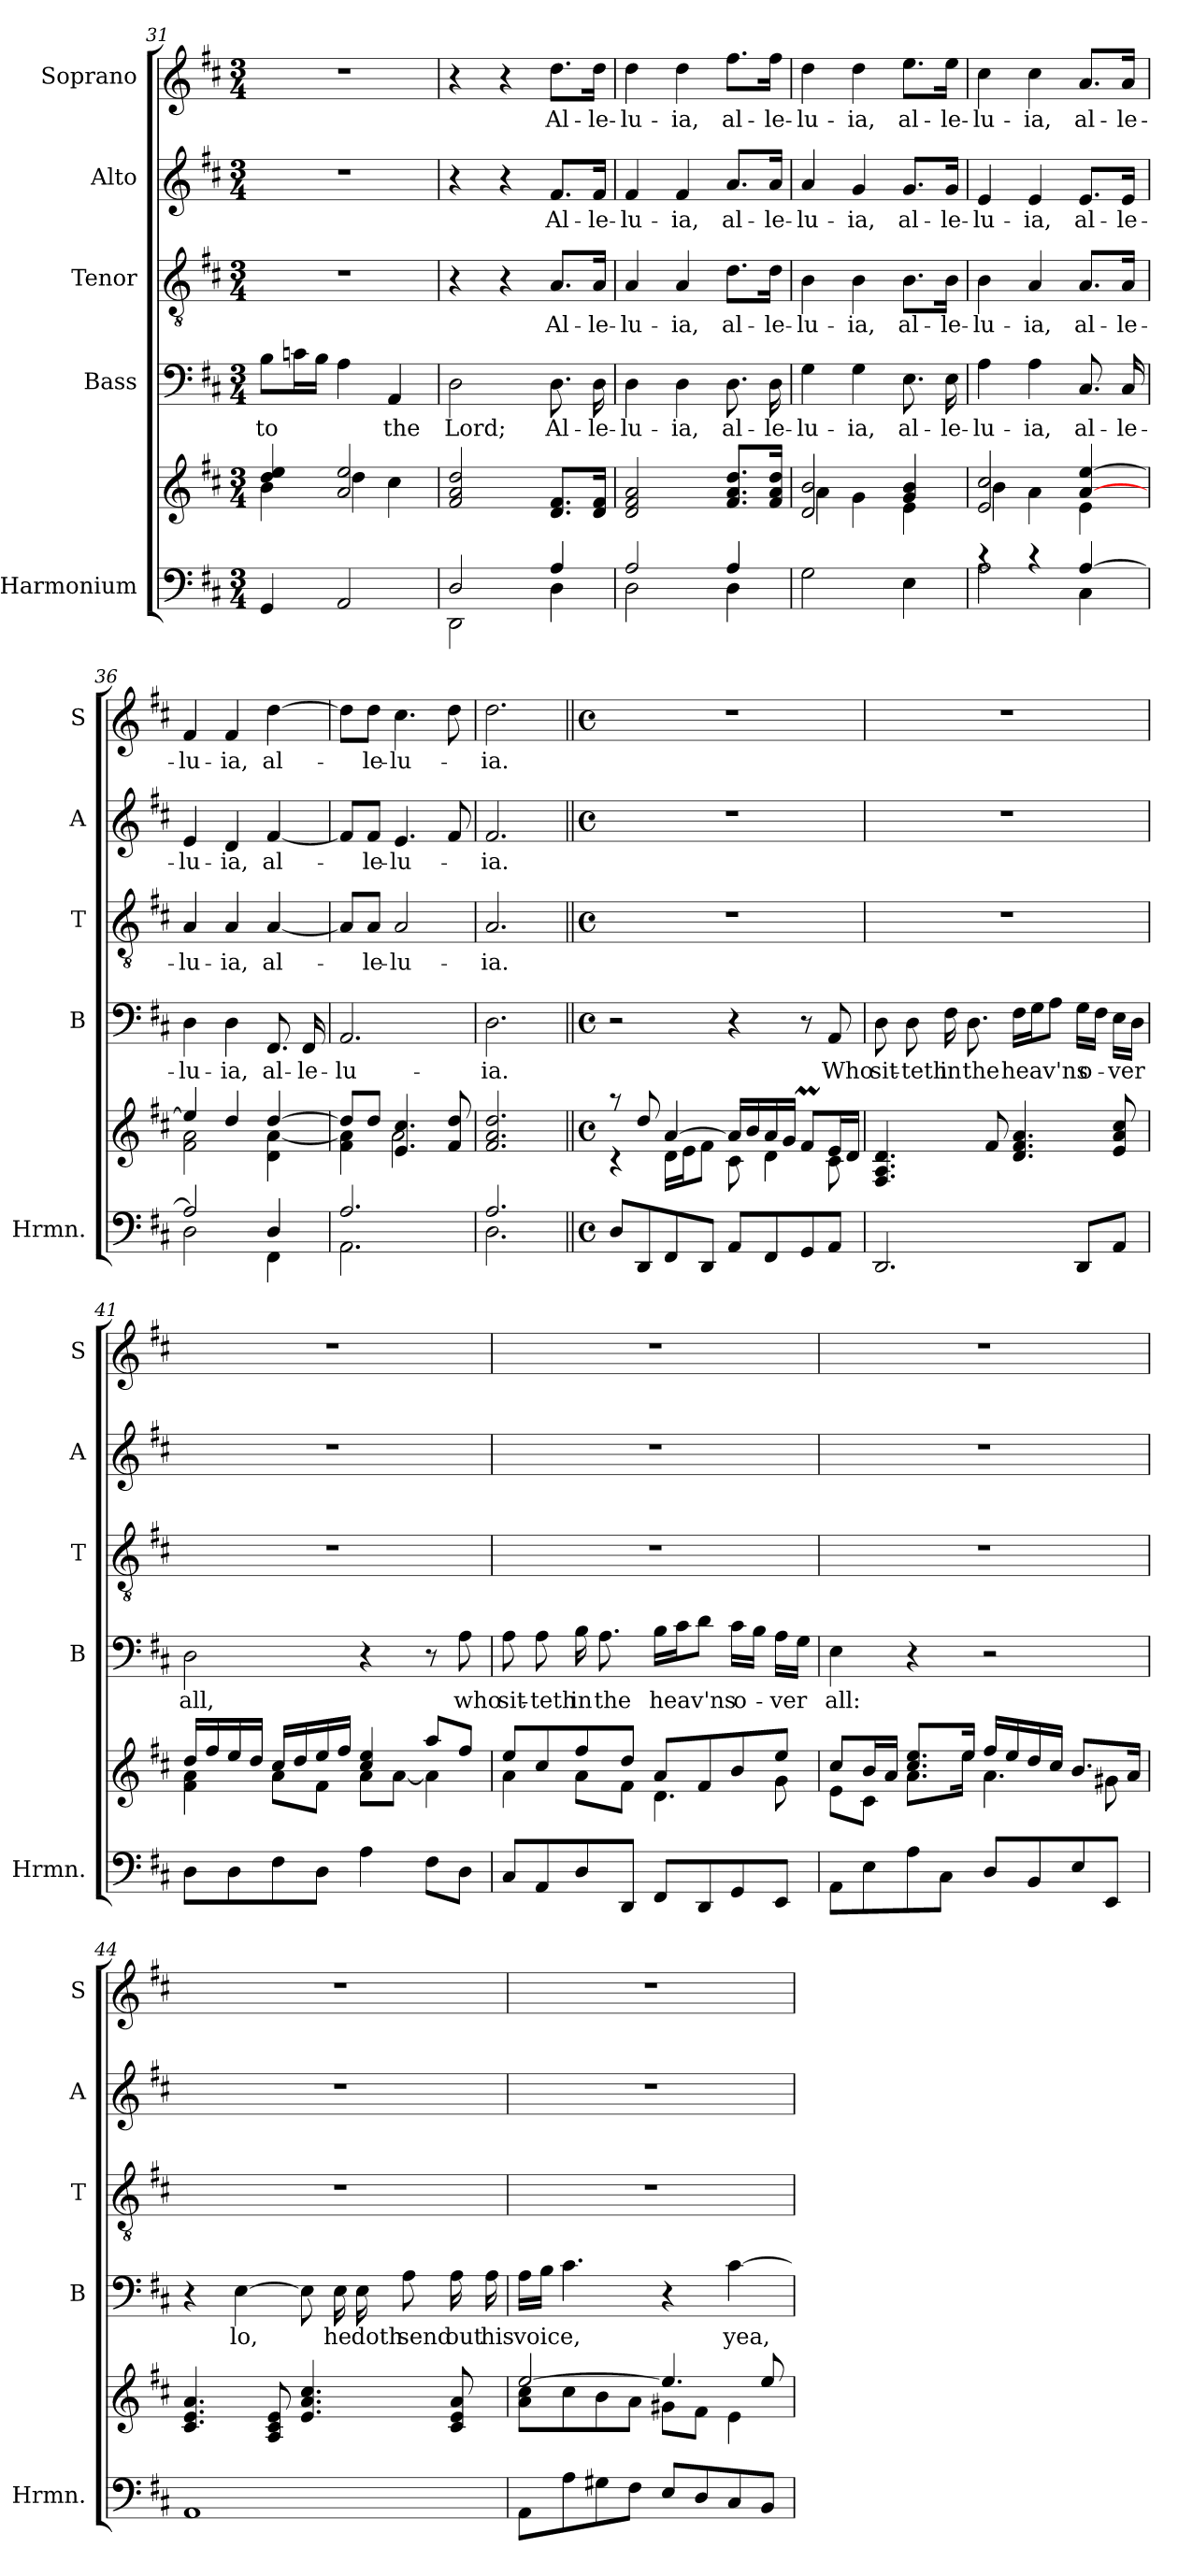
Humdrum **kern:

**kern	**kern	**kern	**text	**kern	**text	**kern	**text	**kern	**text
*part5	*part5	*part4	*part4	*part3	*part3	*part2	*part2	*part1	*part1
*staff6	*staff5	*staff4	*staff4	*staff3	*staff3	*staff2	*staff2	*staff1	*staff1
*I"Harmonium	*	*I"Bass	*	*I"Tenor	*	*I"Alto	*	*I"Soprano	*
*I'Hrmn.	*	*I'B	*	*I'T	*	*I'A	*	*I'S	*
*clefF4	*clefG2	*clefF4	*	*clefGv2	*	*clefG2	*	*clefG2	*
*k[f#c#]	*k[f#c#]	*k[f#c#]	*	*k[f#c#]	*	*k[f#c#]	*	*k[f#c#]	*
*D:	*D:	*D:	*	*D:	*	*D:	*	*D:	*
*M3/4	*M3/4	*M3/4	*	*M3/4	*	*M3/4	*	*M3/4	*
=31	=31	=31	=31	=31	=31	=31	=31	=31	=31
*	*^	*	*	*	*	*	*	*	*
!	!	!	!	!LO:LY:b	!	!	!	!	!	!
4GG/	4dd/ 4ee/	4b\	8B\L	-to	2.r	.	2.r	.	2.r	.
.	.	.	16cn\L	.	.	.	.	.	.	.
.	.	.	16B\JJ	.	.	.	.	.	.	.
2AA/	2a/ 2ee/	4dd\	4A\	.	.	.	.	.	.	.
!	!	!	!	!LO:LY:b	!	!	!	!	!	!
.	.	4cc#\	4AA/	the	.	.	.	.	.	.
=32	=32	=32	=32	=32	=32	=32	=32	=32	=32	=32
*^	*	*	*	*	*	*	*	*	*	*
!	!	!	!	!	!LO:LY:b	!	!	!	!	!	!
*	*	*v	*v	*	*	*	*	*	*	*	*
2D/	2DD\	2f#/ 2a/ 2dd/	2D\	Lord;	4r	.	4r	.	4r	.
.	.	.	.	.	4r	.	4r	.	4r	.
!	!	!	!	!LO:LY:b	!	!LO:LY:b	!	!LO:LY:b	!	!LO:LY:b
4A/	4D\	8.d/ 8.f#/L	8.D\	Al-	8.A/L	Al-	8.f#/L	Al-	8.dd\L	Al-
!	!	!	!	!LO:LY:b	!	!LO:LY:b	!	!LO:LY:b	!	!LO:LY:b
.	.	16d/ 16f#/Jk	16D\	-le-	16A/Jk	-le-	16f#/Jk	-le-	16dd\Jk	-le-
=33	=33	=33	=33	=33	=33	=33	=33	=33	=33	=33
!	!	!	!	!LO:LY:b	!	!LO:LY:b	!	!LO:LY:b	!	!LO:LY:b
2A/	2D\	2d/ 2f#/ 2a/	4D\	-lu-	4A/	-lu-	4f#/	-lu-	4dd\	-lu-
!	!	!	!	!LO:LY:b	!	!LO:LY:b	!	!LO:LY:b	!	!LO:LY:b
.	.	.	4D\	-ia,	4A/	-ia,	4f#/	-ia,	4dd\	-ia,
!	!	!	!	!LO:LY:b	!	!LO:LY:b	!	!LO:LY:b	!	!LO:LY:b
4A/	4D\	8.f#/ 8.a/ 8.dd/L	8.D\	al-	8.d\L	al-	8.a/L	al-	8.ff#\L	al-
!	!	!	!	!LO:LY:b	!	!LO:LY:b	!	!LO:LY:b	!	!LO:LY:b
.	.	16f#/ 16a/ 16dd/Jk	16D\	-le-	16d\Jk	-le-	16a/Jk	-le-	16ff#\Jk	-le-
*v	*v	*	*	*	*	*	*	*	*	*
=34	=34	=34	=34	=34	=34	=34	=34	=34	=34
*	*^	*	*	*	*	*	*	*	*
!	!	!	!	!LO:LY:b	!	!LO:LY:b	!	!LO:LY:b	!	!LO:LY:b
2G\	2d/ 2b/	4a\	4G\	-lu-	4B\	-lu-	4a/	-lu-	4dd\	-lu-
!	!	!	!	!LO:LY:b	!	!LO:LY:b	!	!LO:LY:b	!	!LO:LY:b
.	.	4g\	4G\	-ia,	4B\	-ia,	4g/	-ia,	4dd\	-ia,
!	!	!	!	!LO:LY:b	!	!LO:LY:b	!	!LO:LY:b	!	!LO:LY:b
4E\	4g/ 4b/	4e\	8.E\	al-	8.B\L	al-	8.g/L	al-	8.ee\L	al-
!	!	!	!	!LO:LY:b	!	!LO:LY:b	!	!LO:LY:b	!	!LO:LY:b
.	.	.	16E\	-le-	16B\Jk	-le-	16g/Jk	-le-	16ee\Jk	-le-
=35	=35	=35	=35	=35	=35	=35	=35	=35	=35	=35
*^	*	*	*	*	*	*	*	*	*	*
!	!	!	!	!	!LO:LY:b	!	!LO:LY:b	!	!LO:LY:b	!	!LO:LY:b
4rc	2A\	2e/ 2cc#/	4b\	4A\	-lu-	4B\	-lu-	4e/	-lu-	4cc#\	-lu-
!	!	!	!	!	!LO:LY:b	!	!LO:LY:b	!	!LO:LY:b	!	!LO:LY:b
4rc	.	.	4a\	4A\	-ia,	4A/	-ia,	4e/	-ia,	4cc#\	-ia,
!	!	!	!	!	!LO:LY:b	!	!LO:LY:b	!	!LO:LY:b	!	!LO:LY:b
[>4A/	4C#\	[>4a/ [>4ee/	4e\	8.C#/	al-	8.A/L	al-	8.e/L	al-	8.a/L	al-
!	!	!	!	!	!LO:LY:b	!	!LO:LY:b	!	!LO:LY:b	!	!LO:LY:b
.	.	.	.	16C#/	-le-	16A/Jk	-le-	16e/Jk	-le-	16a/Jk	-le-
!!LO:PB:g=z
=36	=36	=36	=36	=36	=36	=36	=36	=36	=36	=36	=36
!	!	!	!	!	!LO:LY:b	!	!LO:LY:b	!	!LO:LY:b	!	!LO:LY:b
2A/]	2D\	4ee/]	2f#\ 2a\	4D\	-lu-	4A/	-lu-	4e/	-lu-	4f#/	-lu-
!	!	!	!	!	!LO:LY:b	!	!LO:LY:b	!	!LO:LY:b	!	!LO:LY:b
.	.	4dd/	.	4D\	-ia,	4A/	-ia,	4d/	-ia,	4f#/	-ia,
!	!	!	!	!	!LO:LY:b	!	!LO:LY:b	!	!LO:LY:b	!	!LO:LY:b
4D/	4FF#\	[>4dd/	4d\ [<4a\	8.FF#/	al-	[4A/	al-	[4f#/	al-	[4dd\	al-
!	!	!	!	!	!LO:LY:b	!	!	!	!	!	!
.	.	.	.	16FF#/	-le-	.	.	.	.	.	.
=37	=37	=37	=37	=37	=37	=37	=37	=37	=37	=37	=37
!	!	!	!	!	!LO:LY:b	!	!	!	!	!	!
2.A/	2.AA\	8dd/L]	4f#\ 4a\]	2.AA/	-lu-	8A/L]	.	8f#/L]	.	8dd\L]	.
!	!	!	!	!	!	!	!LO:LY:b	!	!LO:LY:b	!	!LO:LY:b
.	.	8dd/J	.	.	.	8A/J	-le-	8f#/J	-le-	8dd\J	-le-
!	!	!	!	!	!	!	!LO:LY:b	!	!LO:LY:b	!	!LO:LY:b
.	.	4.e/ 4.cc#/	2a\	.	.	2A/	-lu-	4.e/	-lu-	4.cc#\	-lu-
.	.	8f#/ 8dd/	.	.	.	.	.	8f#/	.	8dd\	.
*	*	*v	*v	*	*	*	*	*	*	*	*
=38	=38	=38	=38	=38	=38	=38	=38	=38	=38	=38
!	!	!	!	!LO:LY:b	!	!LO:LY:b	!	!LO:LY:b	!	!LO:LY:b
2.A/	2.D\	2.f#/ 2.a/ 2.dd/	2.D\	-ia.	2.A/	-ia.	2.f#/	-ia.	2.dd\	-ia.
*v	*v	*	*	*	*	*	*	*	*	*
=39||	=39||	=39||	=39||	=39||	=39||	=39||	=39||	=39||	=39||
*M4/4	*M4/4	*M4/4	*	*M4/4	*	*M4/4	*	*M4/4	*
*met(c)	*met(c)	*met(c)	*	*met(c)	*	*met(c)	*	*met(c)	*
*	*^	*	*	*	*	*	*	*	*
8D/L	8raa	4rc	2r	.	1r	.	1r	.	1r	.
8DD/	8dd/	.	.	.	.	.	.	.	.	.
8FF#/	[>4a/	16d\LL	.	.	.	.	.	.	.	.
.	.	16e\J	.	.	.	.	.	.	.	.
8DD/J	.	8f#\J	.	.	.	.	.	.	.	.
8AA/L	16a/LL]	8c#\	4r	.	.	.	.	.	.	.
.	16b/	.	.	.	.	.	.	.	.	.
8FF#/	16a/	4d\	.	.	.	.	.	.	.	.
.	16g/JJ	.	.	.	.	.	.	.	.	.
8GG/	8f#m/L	.	8r	.	.	.	.	.	.	.
!	!	!	!	!LO:LY:b	!	!	!	!	!	!
8AA/J	16e/L	8c#\	8AA/	Who	.	.	.	.	.	.
.	16d/JJ	.	.	.	.	.	.	.	.	.
*	*v	*v	*	*	*	*	*	*	*	*
=40	=40	=40	=40	=40	=40	=40	=40	=40	=40
!	!	!	!LO:LY:b	!	!	!	!	!	!
2.DD/	4.F#/ 4.A/ 4.d/	8D\	sit-	1r	.	1r	.	1r	.
!	!	!	!LO:LY:b	!	!	!	!	!	!
.	.	8D\	-teth	.	.	.	.	.	.
!	!	!	!LO:LY:b	!	!	!	!	!	!
.	.	16F#\	in	.	.	.	.	.	.
!	!	!	!LO:LY:b	!	!	!	!	!	!
.	.	8.D\	the	.	.	.	.	.	.
.	8f#/	.	.	.	.	.	.	.	.
!	!	!	!LO:LY:b	!	!	!	!	!	!
.	4.d/ 4.f#/ 4.a/	16F#\LL	heav'ns	.	.	.	.	.	.
.	.	16G\J	.	.	.	.	.	.	.
.	.	8A\J	.	.	.	.	.	.	.
!	!	!	!LO:LY:b	!	!	!	!	!	!
8DD/L	.	16G\LL	o-	.	.	.	.	.	.
.	.	16F#\JJ	.	.	.	.	.	.	.
!	!	!	!LO:LY:b	!	!	!	!	!	!
8AA/J	8e/ 8a/ 8cc#/	16E\LL	-ver	.	.	.	.	.	.
.	.	16D\JJ	.	.	.	.	.	.	.
!!LO:LB:g=z
=41	=41	=41	=41	=41	=41	=41	=41	=41	=41
*	*^	*	*	*	*	*	*	*	*
!	!	!	!	!LO:LY:b	!	!	!	!	!	!
8D\L	16dd/LL	4f#\ 4a\	2D\	all,	1r	.	1r	.	1r	.
.	16ff#/	.	.	.	.	.	.	.	.	.
8D\	16ee/	.	.	.	.	.	.	.	.	.
.	16dd/JJ	.	.	.	.	.	.	.	.	.
8F#\	16cc#/LL	8a\L	.	.	.	.	.	.	.	.
.	16dd/	.	.	.	.	.	.	.	.	.
8D\J	16ee/	8f#\J	.	.	.	.	.	.	.	.
.	16ff#/JJ	.	.	.	.	.	.	.	.	.
4A\	4cc#/ 4ee/	8a\L	4r	.	.	.	.	.	.	.
.	.	[<8a\J	.	.	.	.	.	.	.	.
8F#\L	8aa/L	4a\]	8r	.	.	.	.	.	.	.
!	!	!	!	!LO:LY:b	!	!	!	!	!	!
8D\J	8ff#/J	.	8A\	who	.	.	.	.	.	.
=42	=42	=42	=42	=42	=42	=42	=42	=42	=42	=42
!	!	!	!	!LO:LY:b	!	!	!	!	!	!
8C#/L	8ee/L	4a\	8A\	sit-	1r	.	1r	.	1r	.
!	!	!	!	!LO:LY:b	!	!	!	!	!	!
8AA/	8cc#/	.	8A\	-teth	.	.	.	.	.	.
!	!	!	!	!LO:LY:b	!	!	!	!	!	!
8D/	8ff#/	8a\L	16B\	in	.	.	.	.	.	.
!	!	!	!	!LO:LY:b	!	!	!	!	!	!
.	.	.	8.A\	the	.	.	.	.	.	.
8DD/J	8dd/J	8f#\J	.	.	.	.	.	.	.	.
!	!	!	!	!LO:LY:b	!	!	!	!	!	!
8FF#/L	8a/L	4.d\	16B\LL	heav'ns	.	.	.	.	.	.
.	.	.	16c#\J	.	.	.	.	.	.	.
8DD/	8f#/	.	8d\J	.	.	.	.	.	.	.
!	!	!	!	!LO:LY:b	!	!	!	!	!	!
8GG/	8b/	.	16c#\LL	o-	.	.	.	.	.	.
.	.	.	16B\JJ	.	.	.	.	.	.	.
!	!	!	!	!LO:LY:b	!	!	!	!	!	!
8EE/J	8ee/J	8g\	16A\LL	-ver	.	.	.	.	.	.
.	.	.	16G\JJ	.	.	.	.	.	.	.
=43	=43	=43	=43	=43	=43	=43	=43	=43	=43	=43
!	!	!	!	!LO:LY:b	!	!	!	!	!	!
8AA\L	8cc#/L	8e\L	4E\	all:	1r	.	1r	.	1r	.
8E\	16b/L	8c#\J	.	.	.	.	.	.	.	.
.	16a/JJ	.	.	.	.	.	.	.	.	.
8A\	8.cc#/ 8.ee/L	8.a\L	4r	.	.	.	.	.	.	.
8C#\J	.	.	.	.	.	.	.	.	.	.
.	16ee/Jk	16ee\Jk	.	.	.	.	.	.	.	.
8D/L	16ff#/LL	4.a\	2r	.	.	.	.	.	.	.
.	16ee/	.	.	.	.	.	.	.	.	.
8BB/	16dd/	.	.	.	.	.	.	.	.	.
.	16cc#/JJ	.	.	.	.	.	.	.	.	.
8E/	8.b/L	.	.	.	.	.	.	.	.	.
8EE/J	.	8g#X\	.	.	.	.	.	.	.	.
.	16a/Jk	.	.	.	.	.	.	.	.	.
*	*v	*v	*	*	*	*	*	*	*	*
!!LO:LB:g=z
=44	=44	=44	=44	=44	=44	=44	=44	=44	=44
1AA	4.c#/ 4.e/ 4.a/	4r	.	1r	.	1r	.	1r	.
!	!	!	!LO:LY:b	!	!	!	!	!	!
.	.	[4E\	lo,	.	.	.	.	.	.
.	8A/ 8c#/ 8e/	.	.	.	.	.	.	.	.
.	4.e/ 4.a/ 4.cc#/	8E\]	.	.	.	.	.	.	.
!	!	!	!LO:LY:b	!	!	!	!	!	!
.	.	16E\	he	.	.	.	.	.	.
!	!	!	!LO:LY:b	!	!	!	!	!	!
.	.	16E\	doth	.	.	.	.	.	.
!	!	!	!LO:LY:b	!	!	!	!	!	!
.	.	8A\	send	.	.	.	.	.	.
!	!	!	!LO:LY:b	!	!	!	!	!	!
.	8c#/ 8e/ 8a/	16A\	out	.	.	.	.	.	.
!	!	!	!LO:LY:b	!	!	!	!	!	!
.	.	16A\	his	.	.	.	.	.	.
=45	=45	=45	=45	=45	=45	=45	=45	=45	=45
*	*^	*	*	*	*	*	*	*	*
!	!	!	!	!LO:LY:b	!	!	!	!	!	!
8AA\L	[>2ee/	8a\ 8cc#\L	16A\LL	voice,	1r	.	1r	.	1r	.
.	.	.	16B\JJ	.	.	.	.	.	.	.
8A\	.	8cc#\	4.c#\	.	.	.	.	.	.	.
8G#X\	.	8b\	.	.	.	.	.	.	.	.
8F#\J	.	8a\J	.	.	.	.	.	.	.	.
8E/L	4.ee/]	8g#X\L	4r	.	.	.	.	.	.	.
8D/	.	8f#\J	.	.	.	.	.	.	.	.
!	!	!	!	!LO:LY:b	!	!	!	!	!	!
8C#/	.	4e\	[4c#\	yea,	.	.	.	.	.	.
8BB/J	8ee/	.	.	.	.	.	.	.	.	.
*	*v	*v	*	*	*	*	*	*	*	*
=	=	=	=	=	=	=	=	=	=
*-	*-	*-	*-	*-	*-	*-	*-	*-	*-
